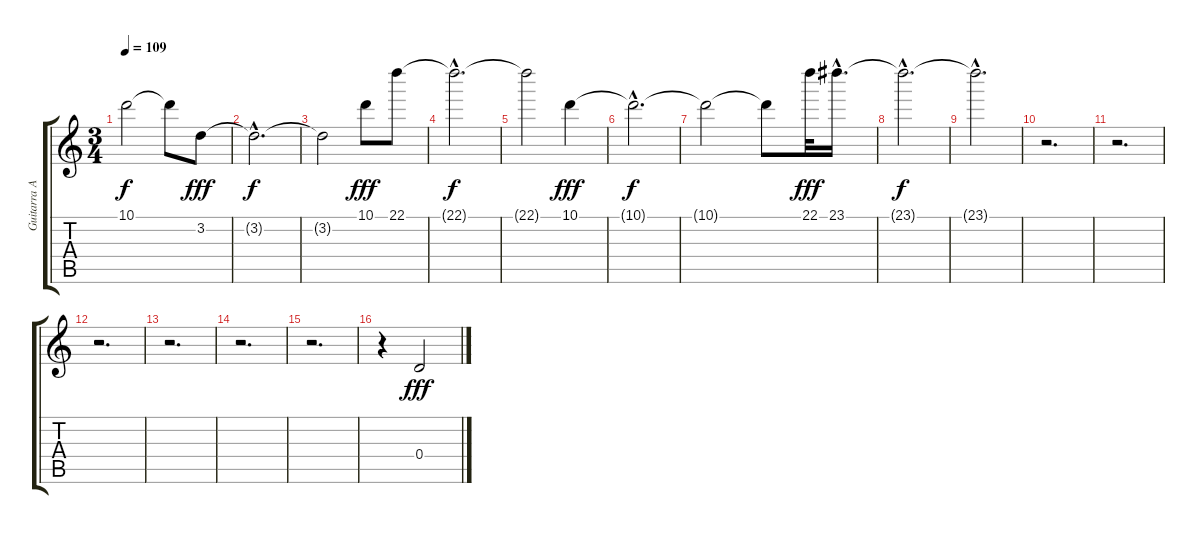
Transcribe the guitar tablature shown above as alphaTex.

\track ("Guitarra Aux. " "Guitarra A") {instrument distortionguitar}
\staff {score tabs}
\tuning (E4 B3 G3 D3 A2 E2) {hide}
\ts (3 4)
\tempo 109
\clef g2
\ks c
10.1{t}.2{dy f} 10.1{t}.8 3.2.8{dy fff} |
3.2{hac t}.2{d dy f} |
3.2{t}.2 10.1.8{dy fff} 22.1.8 |
22.1{hac t}.2{d dy f} |
22.1{t}.2 10.1.4{dy fff} |
10.1{hac t}.2{d dy f} |
10.1{t}.2 10.1{t}.8 22.1.32{dy fff} 23.1{hac}.16{d} |
23.1{hac t}.2{d dy f} |
23.1{hac t}.2{d} |
r.2{d} |
r.2{d} |
r.2{d} |
r.2{d} |
r.2{d} |
r.2{d} |
r.4 0.4.2{dy fff volume 0 instrument distortionguitar}
